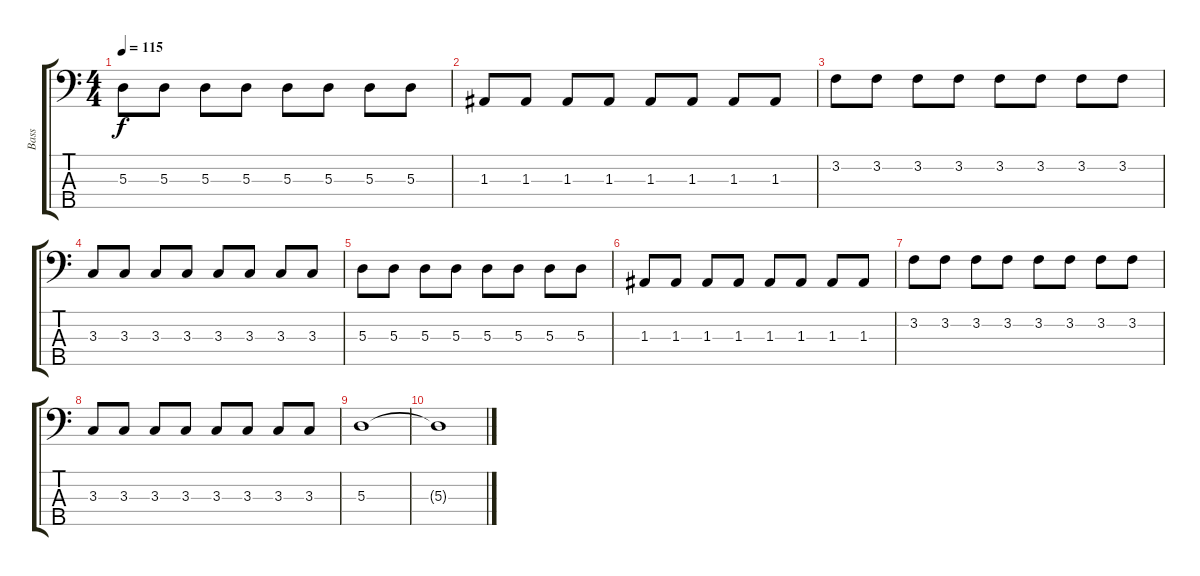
\track ("Bass" "Bass") {instrument electricbassfinger}
\staff {score tabs}
\tuning (G2 D2 A1 E1 B0) {hide}
\ts (4 4)
\tempo 115
\clef f4
\ks c
5.3.8{dy f} 5.3.8 5.3.8 5.3.8 5.3.8 5.3.8 5.3.8 5.3.8 |
1.3.8 1.3.8 1.3.8 1.3.8 1.3.8 1.3.8 1.3.8 1.3.8 |
3.2.8 3.2.8 3.2.8 3.2.8 3.2.8 3.2.8 3.2.8 3.2.8 |
3.3.8 3.3.8 3.3.8 3.3.8 3.3.8 3.3.8 3.3.8 3.3.8 |
5.3.8 5.3.8 5.3.8 5.3.8 5.3.8 5.3.8 5.3.8 5.3.8 |
1.3.8 1.3.8 1.3.8 1.3.8 1.3.8 1.3.8 1.3.8 1.3.8 |
3.2.8 3.2.8 3.2.8 3.2.8 3.2.8 3.2.8 3.2.8 3.2.8 |
3.3.8 3.3.8 3.3.8 3.3.8 3.3.8 3.3.8 3.3.8 3.3.8 |
5.3.1{volume 0} |
5.3{t}.1
